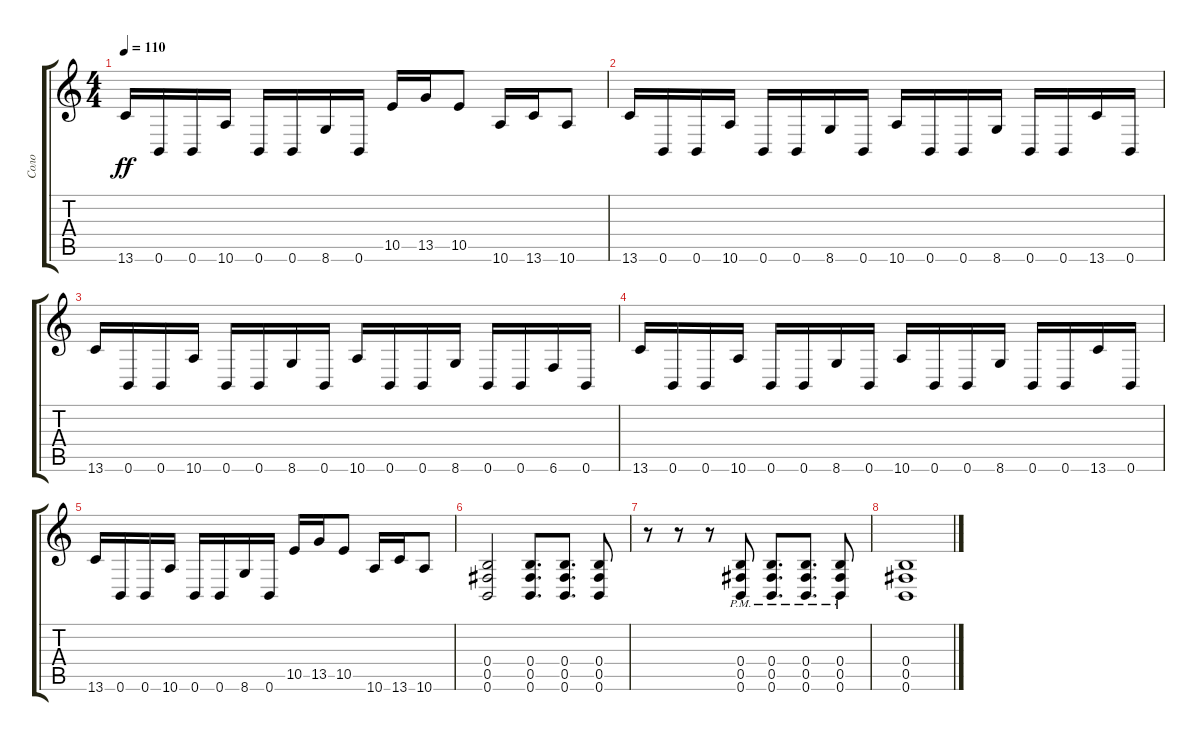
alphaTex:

\track ("Соло" "Соло") {instrument distortionguitar}
\staff {score tabs}
\tuning (Db4 Ab3 E3 B2 Gb2 B1) {hide}
\ts (4 4)
\tempo 110
\clef g2
\ks c
13.6.16{dy ff} 0.6.16 0.6.16 10.6.16 0.6.16 0.6.16 8.6.16 0.6.16 10.5.16 13.5.16 10.5.8 10.6.16 13.6.16 10.6.8 |
13.6.16 0.6.16 0.6.16 10.6.16 0.6.16 0.6.16 8.6.16 0.6.16 10.6.16 0.6.16 0.6.16 8.6.16 0.6.16 0.6.16 13.6.16 0.6.16 |
13.6.16 0.6.16 0.6.16 10.6.16 0.6.16 0.6.16 8.6.16 0.6.16 10.6.16 0.6.16 0.6.16 8.6.16 0.6.16 0.6.16 6.6.16 0.6.16 |
13.6.16 0.6.16 0.6.16 10.6.16 0.6.16 0.6.16 8.6.16 0.6.16 10.6.16 0.6.16 0.6.16 8.6.16 0.6.16 0.6.16 13.6.16 0.6.16 |
13.6.16 0.6.16 0.6.16 10.6.16 0.6.16 0.6.16 8.6.16 0.6.16 10.5.16 13.5.16 10.5.8 10.6.16 13.6.16 10.6.8 |
(0.4 0.5 0.6).2 (0.4 0.5 0.6).8{d} (0.4 0.5 0.6).8{d} (0.4 0.5 0.6).8 |
r.8 r.8 r.8 (0.4{pm} 0.5{pm} 0.6{pm}).8 (0.4{pm} 0.5{pm} 0.6{pm}).8{d} (0.4{pm} 0.5{pm} 0.6{pm}).8{d} (0.4{pm} 0.5{pm} 0.6{pm}).8 |
(0.4 0.5 0.6).1
